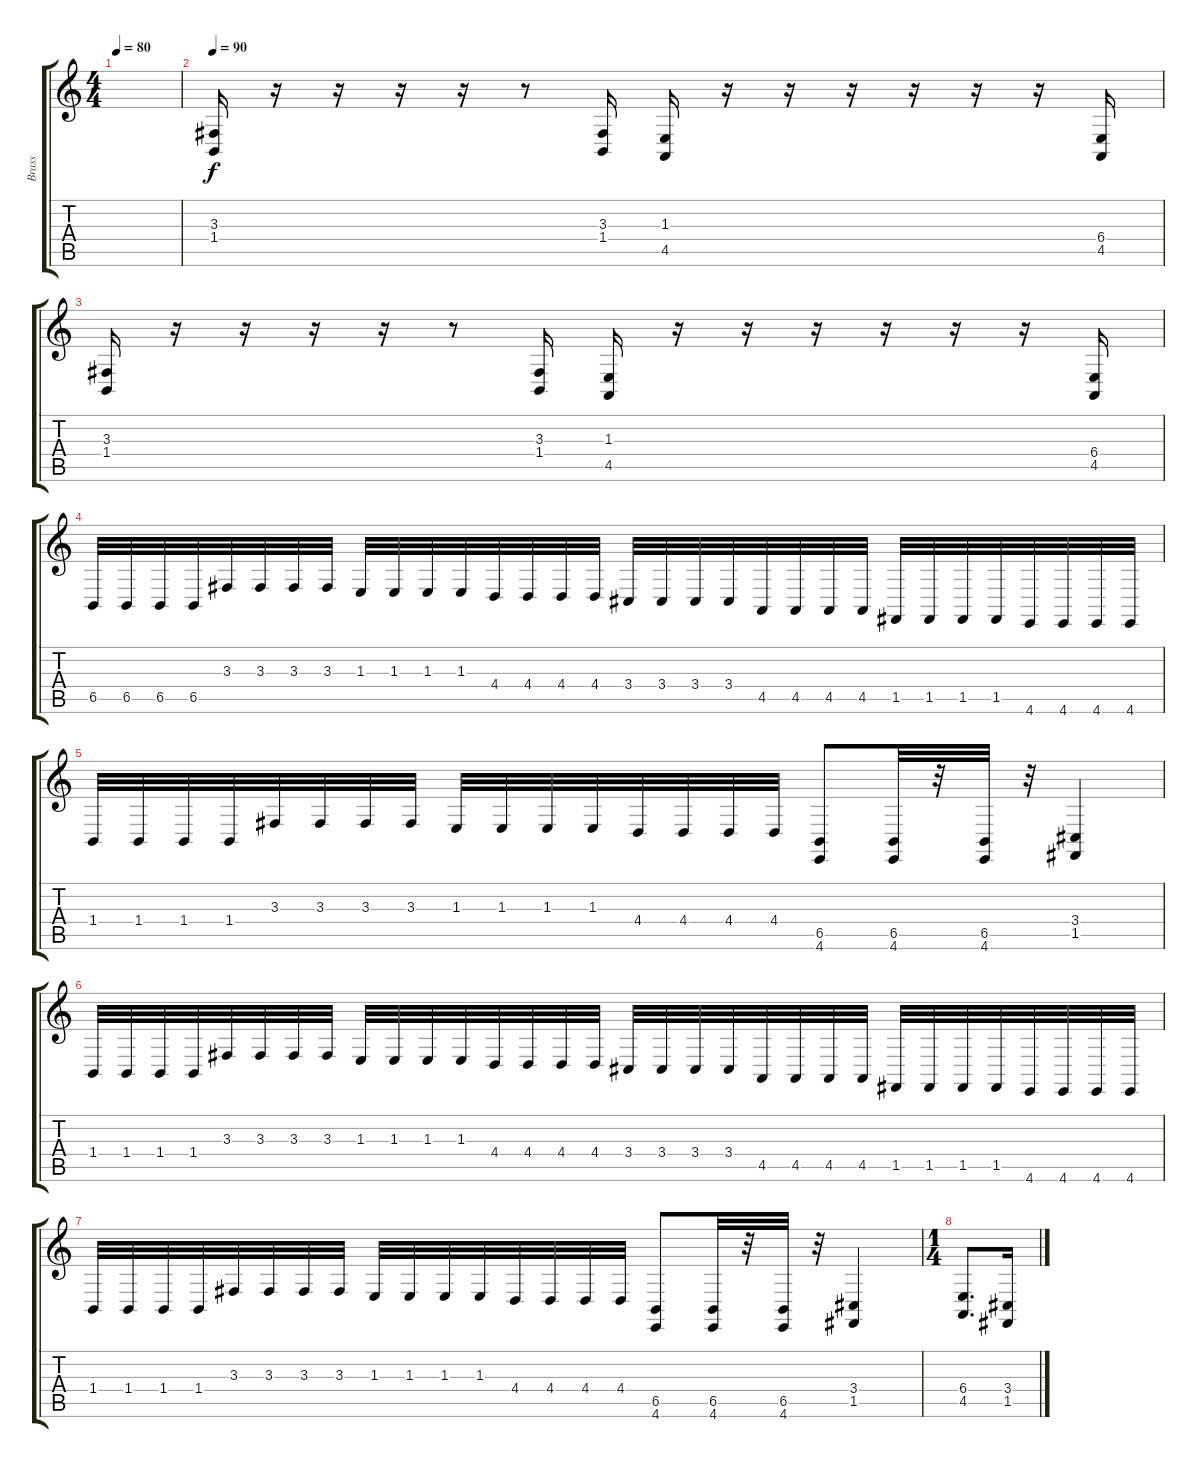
\track ("Brass" "Brass") {instrument brasssection}
\staff {score tabs}
\tuning (C4 G3 Eb3 Bb2 F2 C2) {hide}
\ts (4 4)
\tempo 80
\clef g2
\ks c
|
\tempo 120
\tempo 90
(3.3 1.4).16{volume 13 instrument distortionguitar} r.16 r.16 r.16 r.16 r.8 (3.3 1.4).16 (1.3 4.5).16 r.16 r.16 r.16 r.16 r.16 r.16 (6.4 4.5).16 |
(3.3 1.4).16 r.16 r.16 r.16 r.16 r.8 (3.3 1.4).16 (1.3 4.5).16 r.16 r.16 r.16 r.16 r.16 r.16 (6.4 4.5).16 |
6.5.32 6.5.32 6.5.32 6.5.32 3.3.32 3.3.32 3.3.32 3.3.32 1.3.32 1.3.32 1.3.32 1.3.32 4.4.32 4.4.32 4.4.32 4.4.32 3.4.32 3.4.32 3.4.32 3.4.32 4.5.32 4.5.32 4.5.32 4.5.32 1.5.32 1.5.32 1.5.32 1.5.32 4.6.32 4.6.32 4.6.32 4.6.32 |
1.4.32 1.4.32 1.4.32 1.4.32 3.3.32 3.3.32 3.3.32 3.3.32 1.3.32 1.3.32 1.3.32 1.3.32 4.4.32 4.4.32 4.4.32 4.4.32 (6.5 4.6).8 (6.5 4.6).32 r.32 (6.5 4.6).32 r.32 (3.4 1.5).4 |
1.4.32 1.4.32 1.4.32 1.4.32 3.3.32 3.3.32 3.3.32 3.3.32 1.3.32 1.3.32 1.3.32 1.3.32 4.4.32 4.4.32 4.4.32 4.4.32 3.4.32 3.4.32 3.4.32 3.4.32 4.5.32 4.5.32 4.5.32 4.5.32 1.5.32 1.5.32 1.5.32 1.5.32 4.6.32 4.6.32 4.6.32 4.6.32 |
1.4.32 1.4.32 1.4.32 1.4.32 3.3.32 3.3.32 3.3.32 3.3.32 1.3.32 1.3.32 1.3.32 1.3.32 4.4.32 4.4.32 4.4.32 4.4.32 (6.5 4.6).8 (6.5 4.6).32 r.32 (6.5 4.6).32 r.32 (3.4 1.5).4 |
\ts (1 4)
(6.4 4.5).8{d} (3.4 1.5).16
